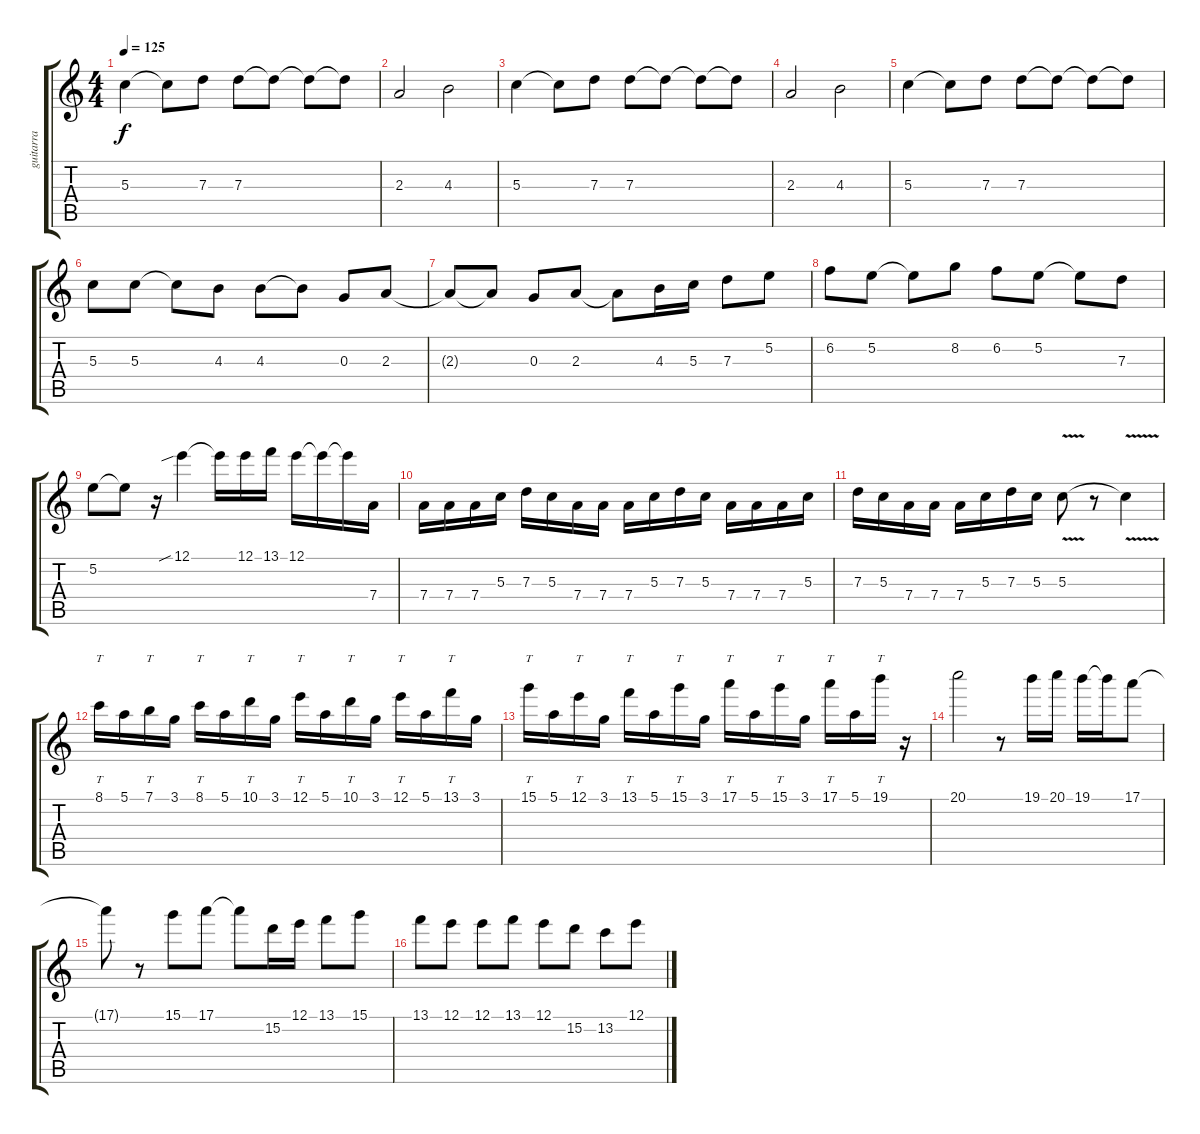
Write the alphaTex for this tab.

\track ("guitarra" "guitarra") {instrument distortionguitar}
\staff {score tabs}
\tuning (E4 B3 G3 D3 A2 E2) {hide}
\ts (4 4)
\tempo 125
\clef g2
\ks c
5.3.4{dy f} 5.3{t}.8 7.3.8 7.3.8 7.3{t}.8 7.3{t}.8 7.3{t}.8 |
2.3.2 4.3.2 |
5.3.4 5.3{t}.8 7.3.8 7.3.8 7.3{t}.8 7.3{t}.8 7.3{t}.8 |
2.3.2 4.3.2 |
5.3.4 5.3{t}.8 7.3.8 7.3.8 7.3{t}.8 7.3{t}.8 7.3{t}.8 |
5.3.8 5.3.8 5.3{t}.8 4.3.8 4.3.8 4.3{t}.8 0.3.8 2.3.8 |
2.3{t}.8 2.3{t}.8 0.3.8 2.3.8 2.3{t}.8 4.3.16 5.3.16 7.3.8 5.2.8 |
6.2.8 5.2.8 5.2{t}.8 8.2.8 6.2.8 5.2.8 5.2{t}.8 7.3.8 |
5.2.8 5.2{t}.8 r.16 12.1{sib}.4 12.1{t}.16 12.1.16 13.1.16 12.1.16 12.1{t}.16 12.1{t}.16 7.4.16 |
7.4.16 7.4.16 7.4.16 5.3.16 7.3.16 5.3.16 7.4.16 7.4.16 7.4.16 5.3.16 7.3.16 5.3.16 7.4.16 7.4.16 7.4.16 5.3.16 |
7.3.16 5.3.16 7.4.16 7.4.16 7.4.16 5.3.16 7.3.16 5.3.16 5.3{v}.8 r.8 5.3{t}.4 |
8.1.16{tt} 5.1.16 7.1.16{tt} 3.1.16 8.1.16{tt} 5.1.16 10.1.16{tt} 3.1.16 12.1.16{tt} 5.1.16 10.1.16{tt} 3.1.16 12.1.16{tt} 5.1.16 13.1.16{tt} 3.1.16 |
15.1.16{tt} 5.1.16 12.1.16{tt} 3.1.16 13.1.16{tt} 5.1.16 15.1.16{tt} 3.1.16 17.1.16{tt} 5.1.16 15.1.16{tt} 3.1.16 17.1.16{tt} 5.1.16 19.1.16{tt} r.16 |
20.1.2 r.8 19.1.16 20.1.16 19.1.16 19.1{t}.16 17.1.8 |
17.1{t}.8 r.8 15.1.8 17.1.8 17.1{t}.8 15.2.16 12.1.16 13.1.8 15.1.8 |
13.1.8 12.1.8 12.1.8 13.1.8 12.1.8 15.2.8 13.2.8 12.1.8
